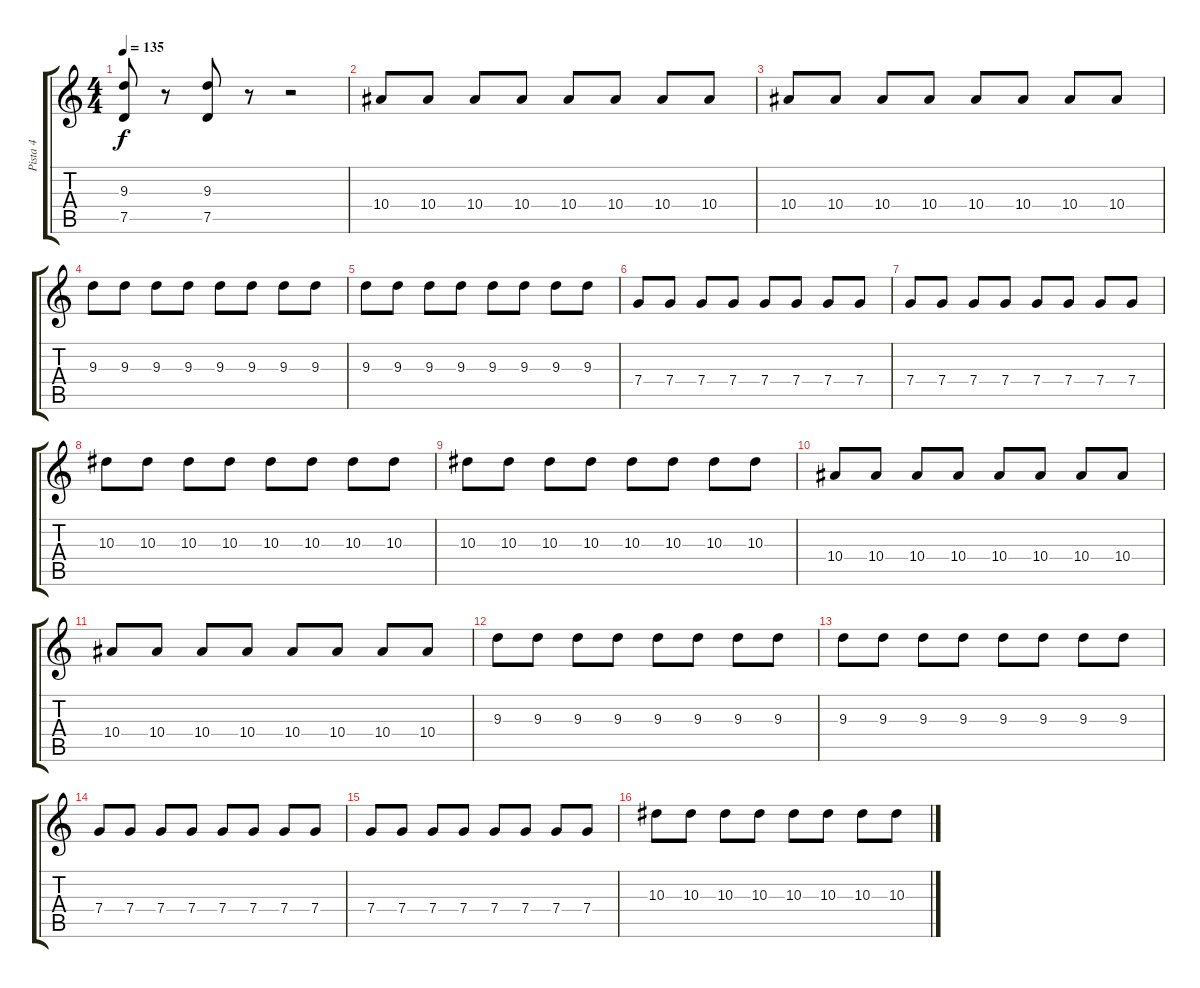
\track ("Pista 4" "Pista 4") {instrument overdrivenguitar}
\staff {score tabs}
\tuning (D4 A3 F3 C3 G2 D2) {hide}
\ts (4 4)
\tempo 135
\clef g2
\ks c
(9.3 7.5).8{dy f} r.8 (9.3 7.5).8 r.8 r.2 |
10.4.8{instrument electricguitarmuted} 10.4.8 10.4.8 10.4.8 10.4.8 10.4.8 10.4.8 10.4.8 |
10.4.8{instrument electricguitarmuted} 10.4.8 10.4.8 10.4.8 10.4.8 10.4.8 10.4.8 10.4.8 |
9.3.8 9.3.8 9.3.8 9.3.8 9.3.8 9.3.8 9.3.8 9.3.8 |
9.3.8 9.3.8 9.3.8 9.3.8 9.3.8 9.3.8 9.3.8 9.3.8 |
7.4.8 7.4.8 7.4.8 7.4.8 7.4.8 7.4.8 7.4.8 7.4.8 |
7.4.8 7.4.8 7.4.8 7.4.8 7.4.8 7.4.8 7.4.8 7.4.8 |
10.3.8 10.3.8 10.3.8 10.3.8 10.3.8 10.3.8 10.3.8 10.3.8 |
10.3.8 10.3.8 10.3.8 10.3.8 10.3.8 10.3.8 10.3.8 10.3.8 |
10.4.8{instrument electricguitarmuted} 10.4.8 10.4.8 10.4.8 10.4.8 10.4.8 10.4.8 10.4.8 |
10.4.8{instrument electricguitarmuted} 10.4.8 10.4.8 10.4.8 10.4.8 10.4.8 10.4.8 10.4.8 |
9.3.8 9.3.8 9.3.8 9.3.8 9.3.8 9.3.8 9.3.8 9.3.8 |
9.3.8 9.3.8 9.3.8 9.3.8 9.3.8 9.3.8 9.3.8 9.3.8 |
7.4.8 7.4.8 7.4.8 7.4.8 7.4.8 7.4.8 7.4.8 7.4.8 |
7.4.8 7.4.8 7.4.8 7.4.8 7.4.8 7.4.8 7.4.8 7.4.8 |
10.3.8 10.3.8 10.3.8 10.3.8 10.3.8 10.3.8 10.3.8 10.3.8
